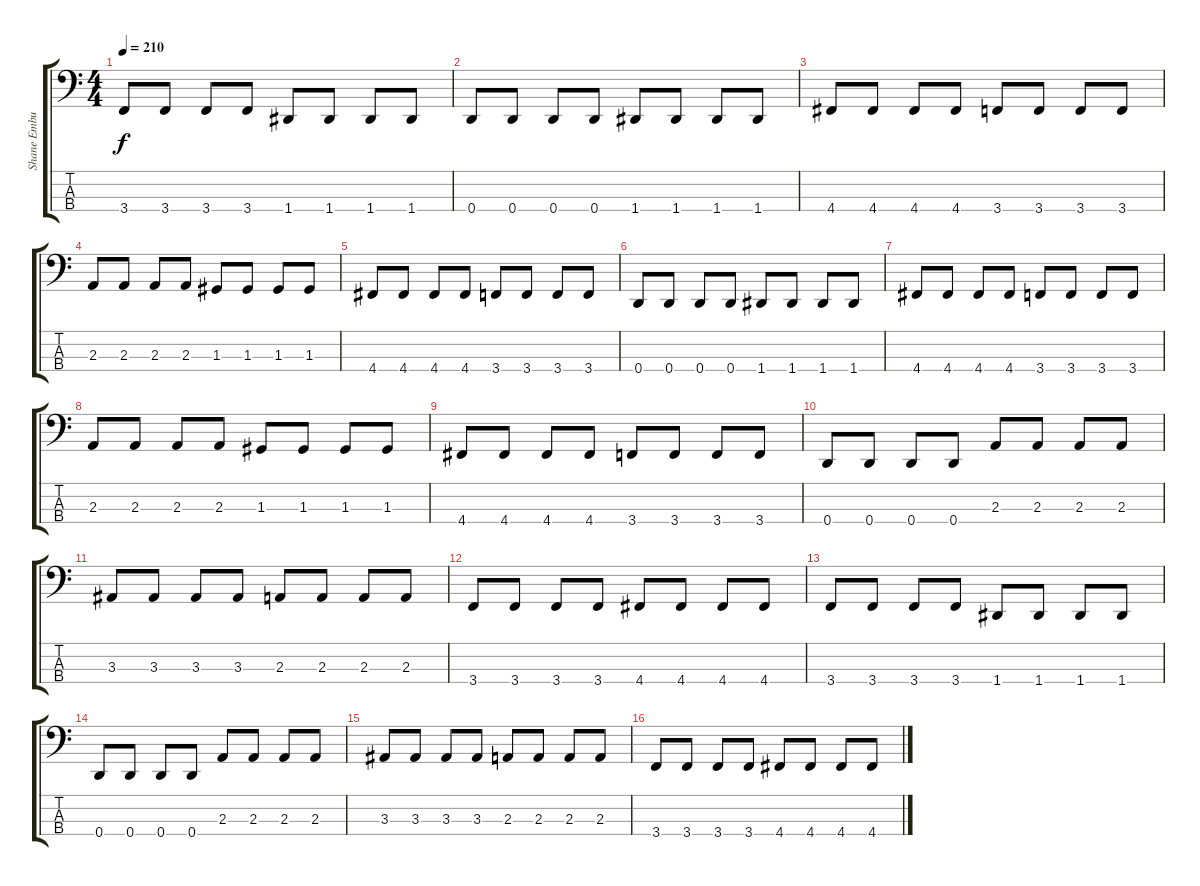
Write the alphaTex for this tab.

\track ("Shane Embury (Bass)" "Shane Embu") {instrument electricbassfinger}
\staff {score tabs}
\tuning (F2 C2 G1 D1) {hide}
\ts (4 4)
\tempo 210
\clef f4
\ks c
3.4.8{dy f} 3.4.8 3.4.8 3.4.8 1.4.8 1.4.8 1.4.8 1.4.8 |
0.4.8 0.4.8 0.4.8 0.4.8 1.4.8 1.4.8 1.4.8 1.4.8 |
4.4.8 4.4.8 4.4.8 4.4.8 3.4.8 3.4.8 3.4.8 3.4.8 |
2.3.8 2.3.8 2.3.8 2.3.8 1.3.8 1.3.8 1.3.8 1.3.8 |
4.4.8 4.4.8 4.4.8 4.4.8 3.4.8 3.4.8 3.4.8 3.4.8 |
0.4.8 0.4.8 0.4.8 0.4.8 1.4.8 1.4.8 1.4.8 1.4.8 |
4.4.8 4.4.8 4.4.8 4.4.8 3.4.8 3.4.8 3.4.8 3.4.8 |
2.3.8 2.3.8 2.3.8 2.3.8 1.3.8 1.3.8 1.3.8 1.3.8 |
4.4.8 4.4.8 4.4.8 4.4.8 3.4.8 3.4.8 3.4.8 3.4.8 |
0.4.8 0.4.8 0.4.8 0.4.8 2.3.8 2.3.8 2.3.8 2.3.8 |
3.3.8 3.3.8 3.3.8 3.3.8 2.3.8 2.3.8 2.3.8 2.3.8 |
3.4.8 3.4.8 3.4.8 3.4.8 4.4.8 4.4.8 4.4.8 4.4.8 |
3.4.8 3.4.8 3.4.8 3.4.8 1.4.8 1.4.8 1.4.8 1.4.8 |
0.4.8 0.4.8 0.4.8 0.4.8 2.3.8 2.3.8 2.3.8 2.3.8 |
3.3.8 3.3.8 3.3.8 3.3.8 2.3.8 2.3.8 2.3.8 2.3.8 |
3.4.8 3.4.8 3.4.8 3.4.8 4.4.8 4.4.8 4.4.8 4.4.8
